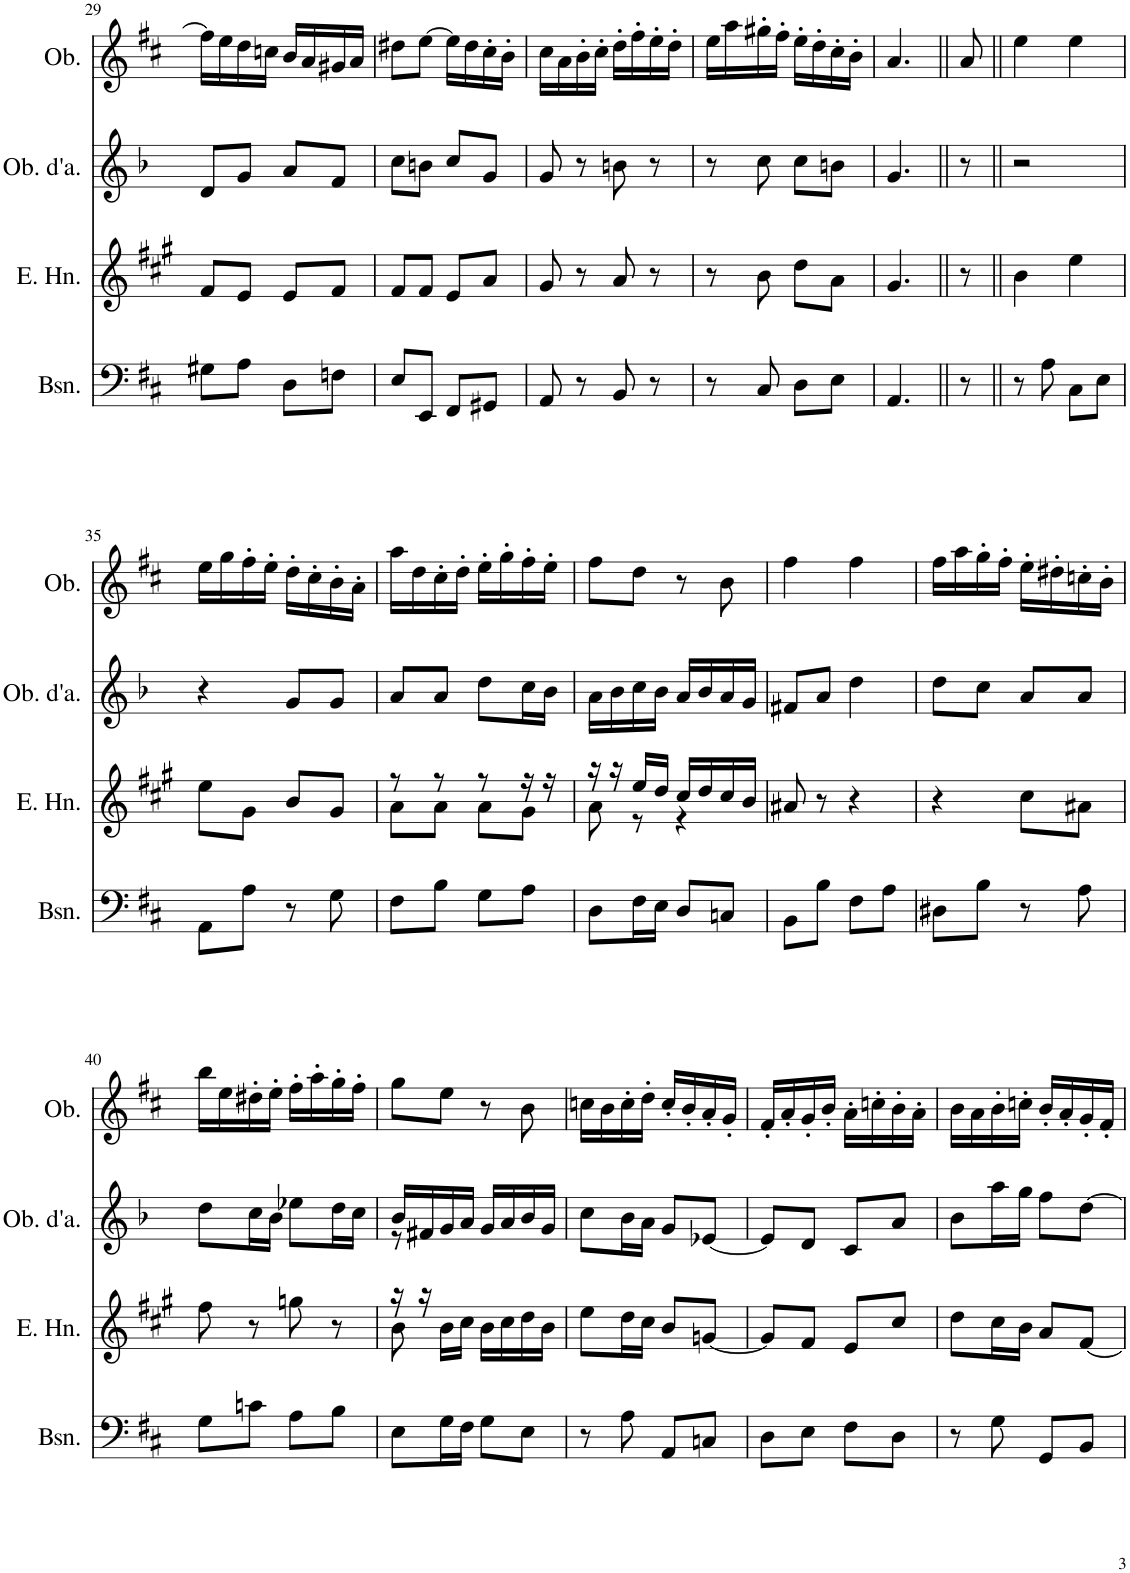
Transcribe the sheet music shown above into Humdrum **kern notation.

**kern	**kern	**kern	**kern
*part4	*part3	*part2	*part1
*staff4	*staff3	*staff2	*staff1
*I"Bassoon	*I"English Horn	*I"Oboe d'amore	*I"Oboe
*I'Bsn.	*I'E. Hn.	*I'Ob. d'a.	*I'Ob.
!!LO:PB:g=z
*clefF4	*clefG2	*clefG2	*clefG2
*	*Trd4c7	*Trd2c3	*
*k[f#c#]	*k[f#c#g#]	*k[b-]	*k[f#c#]
*M2/4	*M2/4	*M2/4	*M2/4
=29	=29	=29	=29
8G#X\L	8f#/L	8d/L	16ff\LL]
.	.	.	16ee\
8A\J	8e/J	8g/J	16dd\
.	.	.	16ccn\JJ
8D\L	8e/L	8a/L	16b/LL
.	.	.	16a/
8Fn\J	8f#/J	8f/J	16g#X/
.	.	.	16a/JJ
=30	=30	=30	=30
8E/L	8f#/L	8cc\L	8dd#X\L
8EE/J	8f#/J	8bn\J	[8ee\J
8FF#/L	8e/L	8cc/L	16ee\LL]
.	.	.	16dd#\
8GG#X/J	8a/J	8g/J	16cc#'\
.	.	.	16b'\JJ
=31	=31	=31	=31
8AA/	8g#/	8g/	16cc#\LL
.	.	.	16a\
8r	8r	8r	16b'\
.	.	.	16cc#'\JJ
8BB/	8a/	8bn\	16dd'\LL
.	.	.	16ff#'\
8r	8r	8r	16ee'\
.	.	.	16dd'\JJ
=32	=32	=32	=32
8r	8r	8r	16ee\LL
.	.	.	16aa\
8C#/	8b\	8cc\	16gg#X'\
.	.	.	16ff#'\JJ
8D\L	8dd\L	8cc\L	16ee'\LL
.	.	.	16dd'\
8E\J	8a\J	8bn\J	16cc#'\
.	.	.	16b'\JJ
=33	=33	=33	=33
4.AA/	4.g#/	4.g/	4.a/
8r	8r	8r	8a/
=34||	=34||	=34||	=34||
8r	4b\	2r	4ee\
8A\	.	.	.
8C#\L	4ee\	.	4ee\
8E\J	.	.	.
!!LO:LB:g=z
=35	=35	=35	=35
8AA\L	8ee\L	4r	16ee\LL
.	.	.	16gg\
8A\J	8g#\J	.	16ff#'\
.	.	.	16ee'\JJ
8r	8b/L	8g/L	16dd'\LL
.	.	.	16cc#'\
8G\	8g#/J	8g/J	16b'\
.	.	.	16a'\JJ
=36	=36	=36	=36
*	*^	*	*
8F#\L	8r	8a\L	8a/L	16aa\LL
.	.	.	.	16dd\
8B\J	8r	8a\J	8a/J	16cc#'\
.	.	.	.	16dd'\JJ
8G\L	8r	8a\L	8dd\L	16ee'\LL
.	.	.	.	16gg'\
8A\J	16r	8g#\J	16cc\L	16ff#'\
.	16r	.	16b-\JJ	16ee'\JJ
=37	=37	=37	=37	=37
8D\L	16r	8a\	16a\LL	8ff#\L
.	16r	.	16b-\	.
16F#\L	16ee/LL	8r	16cc\	8dd\J
16E\JJ	16dd/JJ	.	16b-\JJ	.
8D/L	16cc#/LL	4r	16a/LL	8r
.	16dd/	.	16b-/	.
8Cn/J	16cc#/	.	16a/	8b\
.	16b/JJ	.	16g/JJ	.
*	*v	*v	*	*
=38	=38	=38	=38
8BB\L	8a#X/	8f#X/L	4ff#\
8B\J	8r	8a/J	.
8F#\L	4r	4dd\	4ff#\
8A\J	.	.	.
=39	=39	=39	=39
8D#X\L	4r	8dd\L	16ff#\LL
.	.	.	16aa\
8B\J	.	8cc\J	16gg'\
.	.	.	16ff#'\JJ
8r	8cc#\L	8a/L	16ee'\LL
.	.	.	16dd#X'\
8A\	8a#X\J	8a/J	16ccn'\
.	.	.	16b'\JJ
!!LO:LB:g=z
=40	=40	=40	=40
8G\L	8ff#\	8dd\L	16bb\LL
.	.	.	16ee\
8cn\J	8r	16cc\L	16dd#X'\
.	.	16b-\JJ	16ee'\JJ
8A\L	8ggn\	8ee-X\L	16ff#'\LL
.	.	.	16aa'\
8B\J	8r	16dd\L	16gg'\
.	.	16cc\JJ	16ff#'\JJ
=41	=41	=41	=41
*	*^	*^	*
8E\L	16r	8b\	16b-/LL	8r	8gg\L
.	16r	.	16f#X/	.	.
16G\L	16b\LL	8ryy	16g/	8ryy	8ee\J
16F#\JJ	16cc#\JJ	.	16a/JJ	.	.
8G\L	16b\LL	4ryy	16g/LL	4ryy	8r
.	16cc#\	.	16a/	.	.
8E\J	16dd\	.	16b-/	.	8b\
.	16b\JJ	.	16g/JJ	.	.
*	*v	*v	*	*	*
*	*	*v	*v	*
=42	=42	=42	=42
8r	8ee\L	8cc\L	16ccn\LL
.	.	.	16b\
8A\	16dd\L	16b-\L	16cc'\
.	16cc#\JJ	16a\JJ	16dd'\JJ
8AA/L	8b/L	8g/L	16cc'/LL
.	.	.	16b'/
8Cn/J	[8gn/J	[8e-X/J	16a'/
.	.	.	16g'/JJ
=43	=43	=43	=43
8D\L	8g/L]	8e-/L]	16f#'/LL
.	.	.	16a'/
8E\J	8f#/J	8d/J	16g'/
.	.	.	16b'/JJ
8F#\L	8e/L	8c/L	16a'\LL
.	.	.	16ccn'\
8D\J	8cc#/J	8a/J	16b'\
.	.	.	16a'\JJ
=44	=44	=44	=44
8r	8dd\L	8b-\L	16b\LL
.	.	.	16a\
8G\	16cc#\L	16aa\L	16b'\
.	16b\JJ	16gg\JJ	16ccn'\JJ
8GG/L	8a/L	8ff\L	16b'/LL
.	.	.	16a'/
8BB/J	[8f#/J	[8dd\J	16g'/
.	.	.	16f#'/JJ
=	=	=	=
*-	*-	*-	*-
